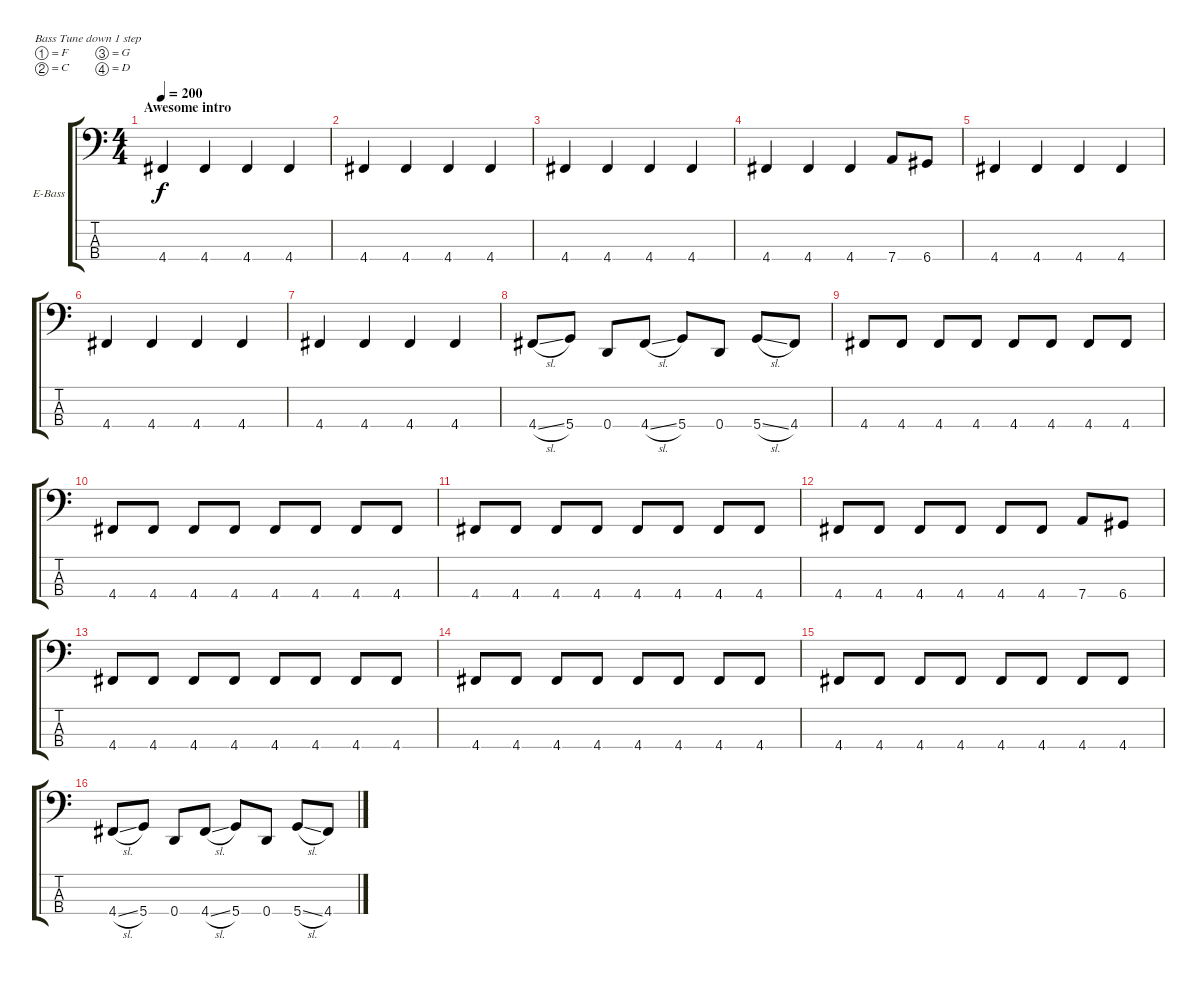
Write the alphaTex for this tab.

\defaultSystemsLayout 4
\bracketExtendMode groupsimilarinstruments
\firstSystemTrackNameOrientation horizontal
\otherSystemsTrackNameOrientation horizontal
\track ("TOM ANGELRIPPER!" "E-Bass") {instrument electricbassfinger}
\staff {score tabs}
\tuning (F2 C2 G1 D1)
\ts (4 4)
\section ("" "Awesome intro")
\tempo 200
\clef f4
\ks c
4.4.4{dy f instrument electricbassfinger} 4.4.4 4.4.4 4.4.4 |
4.4.4 4.4.4 4.4.4 4.4.4 |
4.4.4 4.4.4 4.4.4 4.4.4 |
4.4.4 4.4.4 4.4.4 7.4.8 6.4.8 |
4.4.4 4.4.4 4.4.4 4.4.4 |
4.4.4 4.4.4 4.4.4 4.4.4 |
4.4.4 4.4.4 4.4.4 4.4.4 |
4.4{sl}.8 5.4.8 0.4.8 4.4{sl}.8 5.4.8 0.4.8 5.4{sl}.8 4.4.8 |
4.4.8 4.4.8 4.4.8 4.4.8 4.4.8 4.4.8 4.4.8 4.4.8 |
4.4.8 4.4.8 4.4.8 4.4.8 4.4.8 4.4.8 4.4.8 4.4.8 |
4.4.8 4.4.8 4.4.8 4.4.8 4.4.8 4.4.8 4.4.8 4.4.8 |
4.4.8 4.4.8 4.4.8 4.4.8 4.4.8 4.4.8 7.4.8 6.4.8 |
4.4.8 4.4.8 4.4.8 4.4.8 4.4.8 4.4.8 4.4.8 4.4.8 |
4.4.8 4.4.8 4.4.8 4.4.8 4.4.8 4.4.8 4.4.8 4.4.8 |
4.4.8 4.4.8 4.4.8 4.4.8 4.4.8 4.4.8 4.4.8 4.4.8 |
4.4{sl}.8 5.4.8 0.4.8 4.4{sl}.8 5.4.8 0.4.8 5.4{sl}.8 4.4.8
